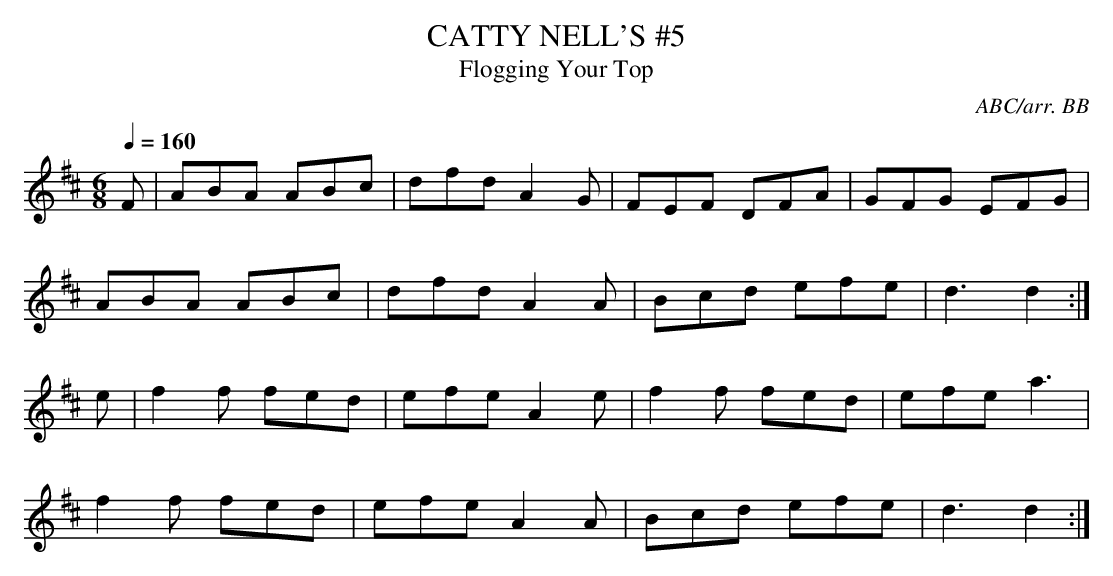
X:1
T:CATTY NELL'S #5
T:Flogging Your Top
C:ABC/arr. BB
Q:1/4=160
M:6/8
K:D
F|ABA ABc|dfd A2G|FEF DFA|GFG EFG|
ABA ABc|dfd A2A|Bcd efe|d3 d2 :|
e|f2f fed|efe A2e|f2f fed|efe a3|
f2f fed|efe A2A|Bcd efe|d3 d2 :|
